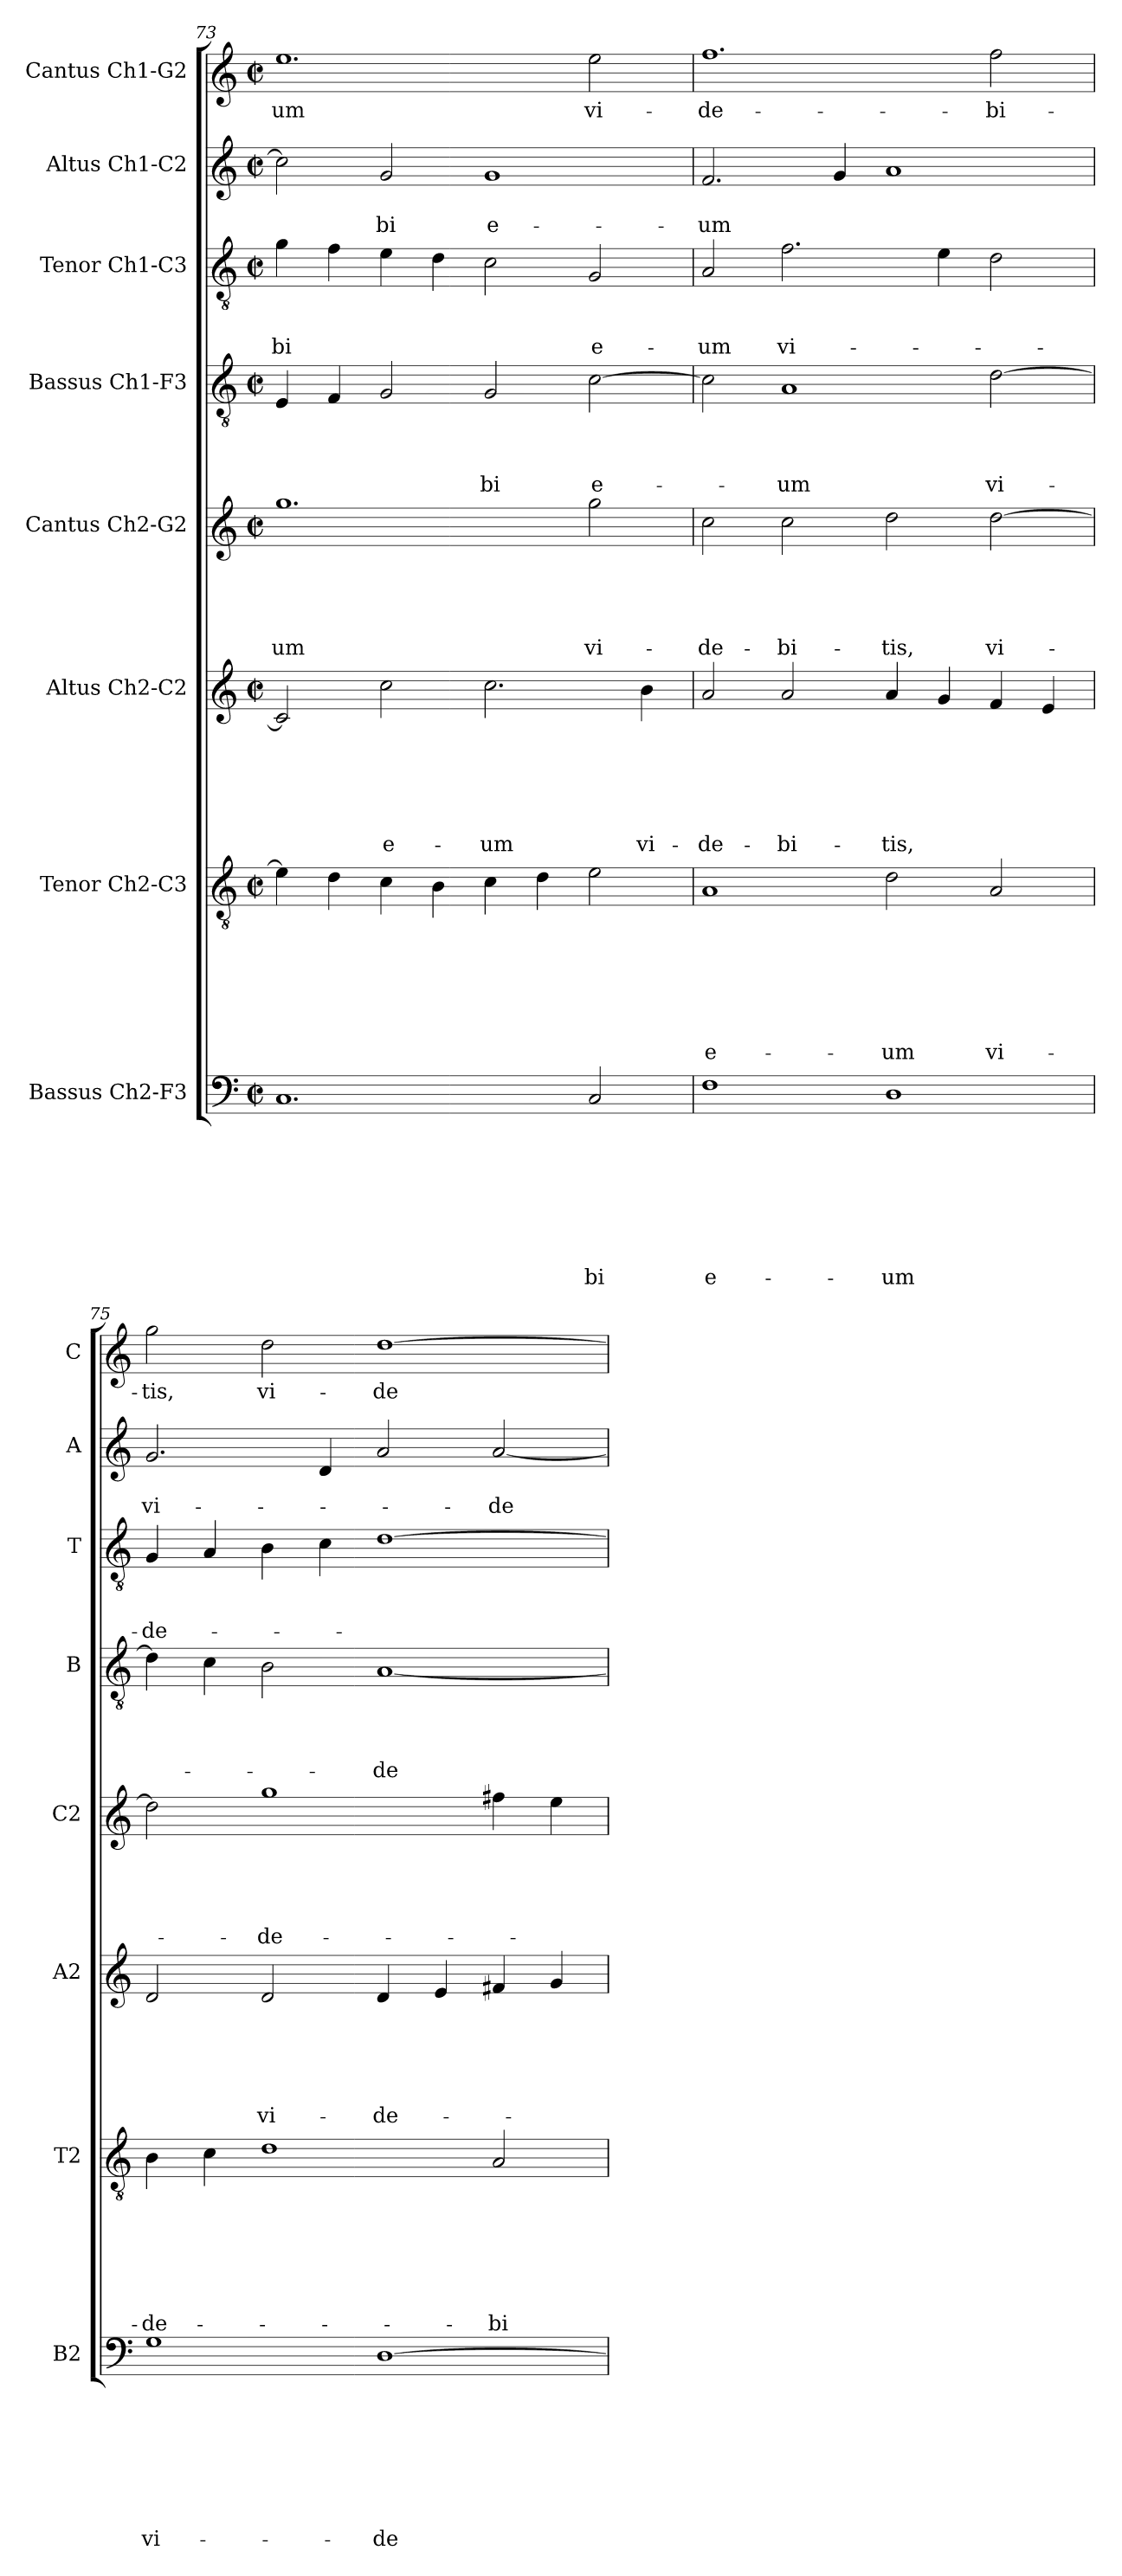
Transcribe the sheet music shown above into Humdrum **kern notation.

**kern	**text	**text	**text	**text	**text	**text	**text	**text	**kern	**text	**text	**text	**text	**text	**text	**text	**kern	**text	**text	**text	**text	**text	**text	**kern	**text	**text	**text	**text	**text	**kern	**text	**text	**text	**text	**kern	**text	**text	**text	**kern	**text	**text	**kern	**text
*part8	*part8	*part8	*part8	*part8	*part8	*part8	*part8	*part8	*part7	*part7	*part7	*part7	*part7	*part7	*part7	*part7	*part6	*part6	*part6	*part6	*part6	*part6	*part6	*part5	*part5	*part5	*part5	*part5	*part5	*part4	*part4	*part4	*part4	*part4	*part3	*part3	*part3	*part3	*part2	*part2	*part2	*part1	*part1
*staff8	*staff8	*staff8	*staff8	*staff8	*staff8	*staff8	*staff8	*staff8	*staff7	*staff7	*staff7	*staff7	*staff7	*staff7	*staff7	*staff7	*staff6	*staff6	*staff6	*staff6	*staff6	*staff6	*staff6	*staff5	*staff5	*staff5	*staff5	*staff5	*staff5	*staff4	*staff4	*staff4	*staff4	*staff4	*staff3	*staff3	*staff3	*staff3	*staff2	*staff2	*staff2	*staff1	*staff1
*I"Bassus Ch2-F3	*	*	*	*	*	*	*	*	*I"Tenor Ch2-C3	*	*	*	*	*	*	*	*I"Altus Ch2-C2	*	*	*	*	*	*	*I"Cantus Ch2-G2	*	*	*	*	*	*I"Bassus Ch1-F3	*	*	*	*	*I"Tenor Ch1-C3	*	*	*	*I"Altus Ch1-C2	*	*	*I"Cantus Ch1-G2	*
*I'B2	*	*	*	*	*	*	*	*	*I'T2	*	*	*	*	*	*	*	*I'A2	*	*	*	*	*	*	*I'C2	*	*	*	*	*	*I'B	*	*	*	*	*I'T	*	*	*	*I'A	*	*	*I'C	*
*clefF4	*	*	*	*	*	*	*	*	*clefGv2	*	*	*	*	*	*	*	*clefG2	*	*	*	*	*	*	*clefG2	*	*	*	*	*	*clefGv2	*	*	*	*	*clefGv2	*	*	*	*clefG2	*	*	*clefG2	*
*k[]	*	*	*	*	*	*	*	*	*k[]	*	*	*	*	*	*	*	*k[]	*	*	*	*	*	*	*k[]	*	*	*	*	*	*k[]	*	*	*	*	*k[]	*	*	*	*k[]	*	*	*k[]	*
*C:	*	*	*	*	*	*	*	*	*C:	*	*	*	*	*	*	*	*C:	*	*	*	*	*	*	*C:	*	*	*	*	*	*C:	*	*	*	*	*C:	*	*	*	*C:	*	*	*C:	*
*M2/2	*	*	*	*	*	*	*	*	*M2/2	*	*	*	*	*	*	*	*M2/2	*	*	*	*	*	*	*M2/2	*	*	*	*	*	*M2/2	*	*	*	*	*M2/2	*	*	*	*M2/2	*	*	*M2/2	*
*met(c|)	*	*	*	*	*	*	*	*	*met(c|)	*	*	*	*	*	*	*	*met(c|)	*	*	*	*	*	*	*met(c|)	*	*	*	*	*	*met(c|)	*	*	*	*	*met(c|)	*	*	*	*met(c|)	*	*	*met(c|)	*
=73	=73	=73	=73	=73	=73	=73	=73	=73	=73	=73	=73	=73	=73	=73	=73	=73	=73	=73	=73	=73	=73	=73	=73	=73	=73	=73	=73	=73	=73	=73	=73	=73	=73	=73	=73	=73	=73	=73	=73	=73	=73	=73	=73
!	!	!	!	!	!	!	!	!	!	!	!	!	!	!	!	!	!	!	!	!	!	!	!	!	!	!	!	!	!LO:LY:b	!	!	!	!	!	!	!	!	!LO:LY:b	!	!	!	!	!LO:LY:b
1.C	.	.	.	.	.	.	.	.	4e\]	.	.	.	.	.	.	.	2c/]	.	.	.	.	.	.	1.gg	.	.	.	.	-um	4E/	.	.	.	.	4g\	.	.	-bi	2cc\]	.	.	1.ee	-um
.	.	.	.	.	.	.	.	.	4d\	.	.	.	.	.	.	.	.	.	.	.	.	.	.	.	.	.	.	.	.	4F/	.	.	.	.	4f\	.	.	.	.	.	.	.	.
!	!	!	!	!	!	!	!	!	!	!	!	!	!	!	!	!	!	!	!	!	!	!	!LO:LY:b	!	!	!	!	!	!	!	!	!	!	!	!	!	!	!	!	!	!LO:LY:b	!	!
.	.	.	.	.	.	.	.	.	4c\	.	.	.	.	.	.	.	2cc\	.	.	.	.	.	e-	.	.	.	.	.	.	2G/	.	.	.	.	4e\	.	.	.	2g/	.	-bi	.	.
.	.	.	.	.	.	.	.	.	4B\	.	.	.	.	.	.	.	.	.	.	.	.	.	.	.	.	.	.	.	.	.	.	.	.	.	4d\	.	.	.	.	.	.	.	.
!	!	!	!	!	!	!	!	!	!	!	!	!	!	!	!	!	!	!	!	!	!	!	!LO:LY:b	!	!	!	!	!	!	!	!	!	!	!LO:LY:b	!	!	!	!	!	!	!LO:LY:b	!	!
.	.	.	.	.	.	.	.	.	4c\	.	.	.	.	.	.	.	2.cc\	.	.	.	.	.	-um	.	.	.	.	.	.	2G/	.	.	.	-bi	2c\	.	.	.	1g	.	e-	.	.
.	.	.	.	.	.	.	.	.	4d\	.	.	.	.	.	.	.	.	.	.	.	.	.	.	.	.	.	.	.	.	.	.	.	.	.	.	.	.	.	.	.	.	.	.
!	!	!	!	!	!	!	!	!LO:LY:b	!	!	!	!	!	!	!	!	!	!	!	!	!	!	!	!	!	!	!	!	!LO:LY:b	!	!	!	!	!LO:LY:b	!	!	!	!LO:LY:b	!	!	!	!	!LO:LY:b
2C/	.	.	.	.	.	.	.	-bi	2e\	.	.	.	.	.	.	.	.	.	.	.	.	.	.	2gg\	.	.	.	.	vi-	[2c\	.	.	.	e-	2G/	.	.	e-	.	.	.	2ee\	vi-
!	!	!	!	!	!	!	!	!	!	!	!	!	!	!	!	!	!	!	!	!	!	!	!LO:LY:b	!	!	!	!	!	!	!	!	!	!	!	!	!	!	!	!	!	!	!	!
.	.	.	.	.	.	.	.	.	.	.	.	.	.	.	.	.	4b\	.	.	.	.	.	vi-	.	.	.	.	.	.	.	.	.	.	.	.	.	.	.	.	.	.	.	.
=74	=74	=74	=74	=74	=74	=74	=74	=74	=74	=74	=74	=74	=74	=74	=74	=74	=74	=74	=74	=74	=74	=74	=74	=74	=74	=74	=74	=74	=74	=74	=74	=74	=74	=74	=74	=74	=74	=74	=74	=74	=74	=74	=74
!	!	!	!	!	!	!	!	!LO:LY:b	!	!	!	!	!	!	!	!LO:LY:b	!	!	!	!	!	!	!LO:LY:b	!	!	!	!	!	!LO:LY:b	!	!	!	!	!	!	!	!	!LO:LY:b	!	!	!LO:LY:b	!	!LO:LY:b
1F	.	.	.	.	.	.	.	e-	1A	.	.	.	.	.	.	e-	2a/	.	.	.	.	.	-de-	2cc\	.	.	.	.	-de-	2c\]	.	.	.	.	2A/	.	.	-um	2.f/	.	-um	1.ff	-de-
!	!	!	!	!	!	!	!	!	!	!	!	!	!	!	!	!	!	!	!	!	!	!	!LO:LY:b	!	!	!	!	!	!LO:LY:b	!	!	!	!	!LO:LY:b	!	!	!	!LO:LY:b	!	!	!	!	!
.	.	.	.	.	.	.	.	.	.	.	.	.	.	.	.	.	2a/	.	.	.	.	.	-bi-	2cc\	.	.	.	.	-bi-	1A	.	.	.	-um	2.f\	.	.	vi-	.	.	.	.	.
.	.	.	.	.	.	.	.	.	.	.	.	.	.	.	.	.	.	.	.	.	.	.	.	.	.	.	.	.	.	.	.	.	.	.	.	.	.	.	4g/	.	.	.	.
!	!	!	!	!	!	!	!	!LO:LY:b	!	!	!	!	!	!	!	!LO:LY:b	!	!	!	!	!	!	!LO:LY:b	!	!	!	!	!	!LO:LY:b	!	!	!	!	!	!	!	!	!	!	!	!	!	!
1D	.	.	.	.	.	.	.	-um	2d\	.	.	.	.	.	.	-um	4a/	.	.	.	.	.	-tis,	2dd\	.	.	.	.	-tis,	.	.	.	.	.	.	.	.	.	1a	.	.	.	.
.	.	.	.	.	.	.	.	.	.	.	.	.	.	.	.	.	4g/	.	.	.	.	.	.	.	.	.	.	.	.	.	.	.	.	.	4e\	.	.	.	.	.	.	.	.
!	!	!	!	!	!	!	!	!	!	!	!	!	!	!	!	!LO:LY:b	!	!	!	!	!	!	!	!	!	!	!	!	!LO:LY:b	!	!	!	!	!LO:LY:b	!	!	!	!	!	!	!	!	!LO:LY:b
.	.	.	.	.	.	.	.	.	2A/	.	.	.	.	.	.	vi-	4f/	.	.	.	.	.	.	[2dd\	.	.	.	.	vi-	[2d\	.	.	.	vi-	2d\	.	.	.	.	.	.	2ff\	-bi-
.	.	.	.	.	.	.	.	.	.	.	.	.	.	.	.	.	4e/	.	.	.	.	.	.	.	.	.	.	.	.	.	.	.	.	.	.	.	.	.	.	.	.	.	.
=75	=75	=75	=75	=75	=75	=75	=75	=75	=75	=75	=75	=75	=75	=75	=75	=75	=75	=75	=75	=75	=75	=75	=75	=75	=75	=75	=75	=75	=75	=75	=75	=75	=75	=75	=75	=75	=75	=75	=75	=75	=75	=75	=75
!	!	!	!	!	!	!	!	!LO:LY:b	!	!	!	!	!	!	!	!LO:LY:b	!	!	!	!	!	!	!	!	!	!	!	!	!	!	!	!	!	!	!	!	!	!LO:LY:b	!	!	!LO:LY:b	!	!LO:LY:b
1G	.	.	.	.	.	.	.	vi-	4B\	.	.	.	.	.	.	-de-	2d/	.	.	.	.	.	.	2dd\]	.	.	.	.	.	4d\]	.	.	.	.	4G/	.	.	-de-	2.g/	.	vi-	2gg\	-tis,
.	.	.	.	.	.	.	.	.	4c\	.	.	.	.	.	.	.	.	.	.	.	.	.	.	.	.	.	.	.	.	4c\	.	.	.	.	4A/	.	.	.	.	.	.	.	.
!	!	!	!	!	!	!	!	!	!	!	!	!	!	!	!	!	!	!	!	!	!	!	!LO:LY:b	!	!	!	!	!	!LO:LY:b	!	!	!	!	!	!	!	!	!	!	!	!	!	!LO:LY:b
.	.	.	.	.	.	.	.	.	1d	.	.	.	.	.	.	.	2d/	.	.	.	.	.	vi-	1gg	.	.	.	.	-de-	2B\	.	.	.	.	4B\	.	.	.	.	.	.	2dd\	vi-
.	.	.	.	.	.	.	.	.	.	.	.	.	.	.	.	.	.	.	.	.	.	.	.	.	.	.	.	.	.	.	.	.	.	.	4c\	.	.	.	4d/	.	.	.	.
!	!	!	!	!	!	!	!	!LO:LY:b	!	!	!	!	!	!	!	!	!	!	!	!	!	!	!LO:LY:b	!	!	!	!	!	!	!	!	!	!	!LO:LY:b	!	!	!	!	!	!	!	!	!LO:LY:b
[1D	.	.	.	.	.	.	.	-de-	.	.	.	.	.	.	.	.	4d/	.	.	.	.	.	-de-	.	.	.	.	.	.	[1A	.	.	.	-de-	[1d	.	.	.	2a/	.	.	[1dd	-de-
.	.	.	.	.	.	.	.	.	.	.	.	.	.	.	.	.	4e/	.	.	.	.	.	.	.	.	.	.	.	.	.	.	.	.	.	.	.	.	.	.	.	.	.	.
!	!	!	!	!	!	!	!	!	!	!	!	!	!	!	!	!LO:LY:b	!	!	!	!	!	!	!	!	!	!	!	!	!	!	!	!	!	!	!	!	!	!	!	!	!LO:LY:b	!	!
.	.	.	.	.	.	.	.	.	2A/	.	.	.	.	.	.	-bi-	4f#X/	.	.	.	.	.	.	4ff#X\	.	.	.	.	.	.	.	.	.	.	.	.	.	.	[2a/	.	-de-	.	.
.	.	.	.	.	.	.	.	.	.	.	.	.	.	.	.	.	4g/	.	.	.	.	.	.	4ee\	.	.	.	.	.	.	.	.	.	.	.	.	.	.	.	.	.	.	.
=	=	=	=	=	=	=	=	=	=	=	=	=	=	=	=	=	=	=	=	=	=	=	=	=	=	=	=	=	=	=	=	=	=	=	=	=	=	=	=	=	=	=	=
*-	*-	*-	*-	*-	*-	*-	*-	*-	*-	*-	*-	*-	*-	*-	*-	*-	*-	*-	*-	*-	*-	*-	*-	*-	*-	*-	*-	*-	*-	*-	*-	*-	*-	*-	*-	*-	*-	*-	*-	*-	*-	*-	*-
